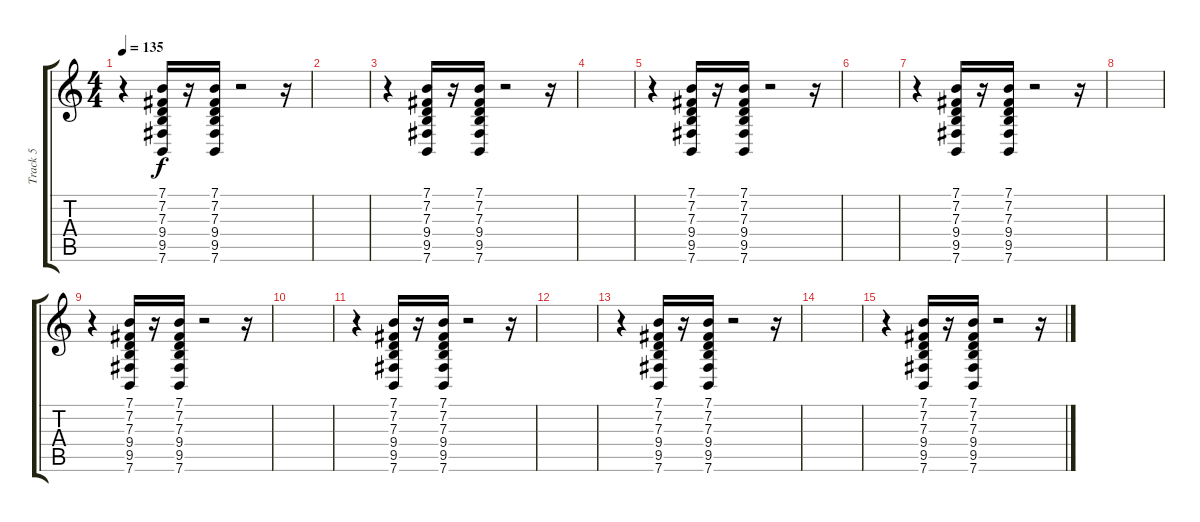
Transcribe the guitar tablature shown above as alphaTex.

\track ("Track 5" "Track 5") {instrument brightacousticpiano}
\staff {score tabs}
\tuning (E4 B3 G3 D3 A2 E2) {hide}
\ts (4 4)
\tempo 135
\clef g2
\ks c
r.4{dy f} (7.1 7.2 7.3 9.4 9.5 7.6).16 r.16 (7.1 7.2 7.3 9.4 9.5 7.6).16 r.2 r.16 |
|
r.4 (7.1 7.2 7.3 9.4 9.5 7.6).16 r.16 (7.1 7.2 7.3 9.4 9.5 7.6).16 r.2 r.16 |
|
r.4 (7.1 7.2 7.3 9.4 9.5 7.6).16 r.16 (7.1 7.2 7.3 9.4 9.5 7.6).16 r.2 r.16 |
|
r.4 (7.1 7.2 7.3 9.4 9.5 7.6).16 r.16 (7.1 7.2 7.3 9.4 9.5 7.6).16 r.2 r.16 |
|
r.4 (7.1 7.2 7.3 9.4 9.5 7.6).16 r.16 (7.1 7.2 7.3 9.4 9.5 7.6).16 r.2 r.16 |
|
r.4 (7.1 7.2 7.3 9.4 9.5 7.6).16 r.16 (7.1 7.2 7.3 9.4 9.5 7.6).16 r.2 r.16 |
|
r.4 (7.1 7.2 7.3 9.4 9.5 7.6).16 r.16 (7.1 7.2 7.3 9.4 9.5 7.6).16 r.2 r.16 |
|
r.4 (7.1 7.2 7.3 9.4 9.5 7.6).16 r.16 (7.1 7.2 7.3 9.4 9.5 7.6).16 r.2 r.16
